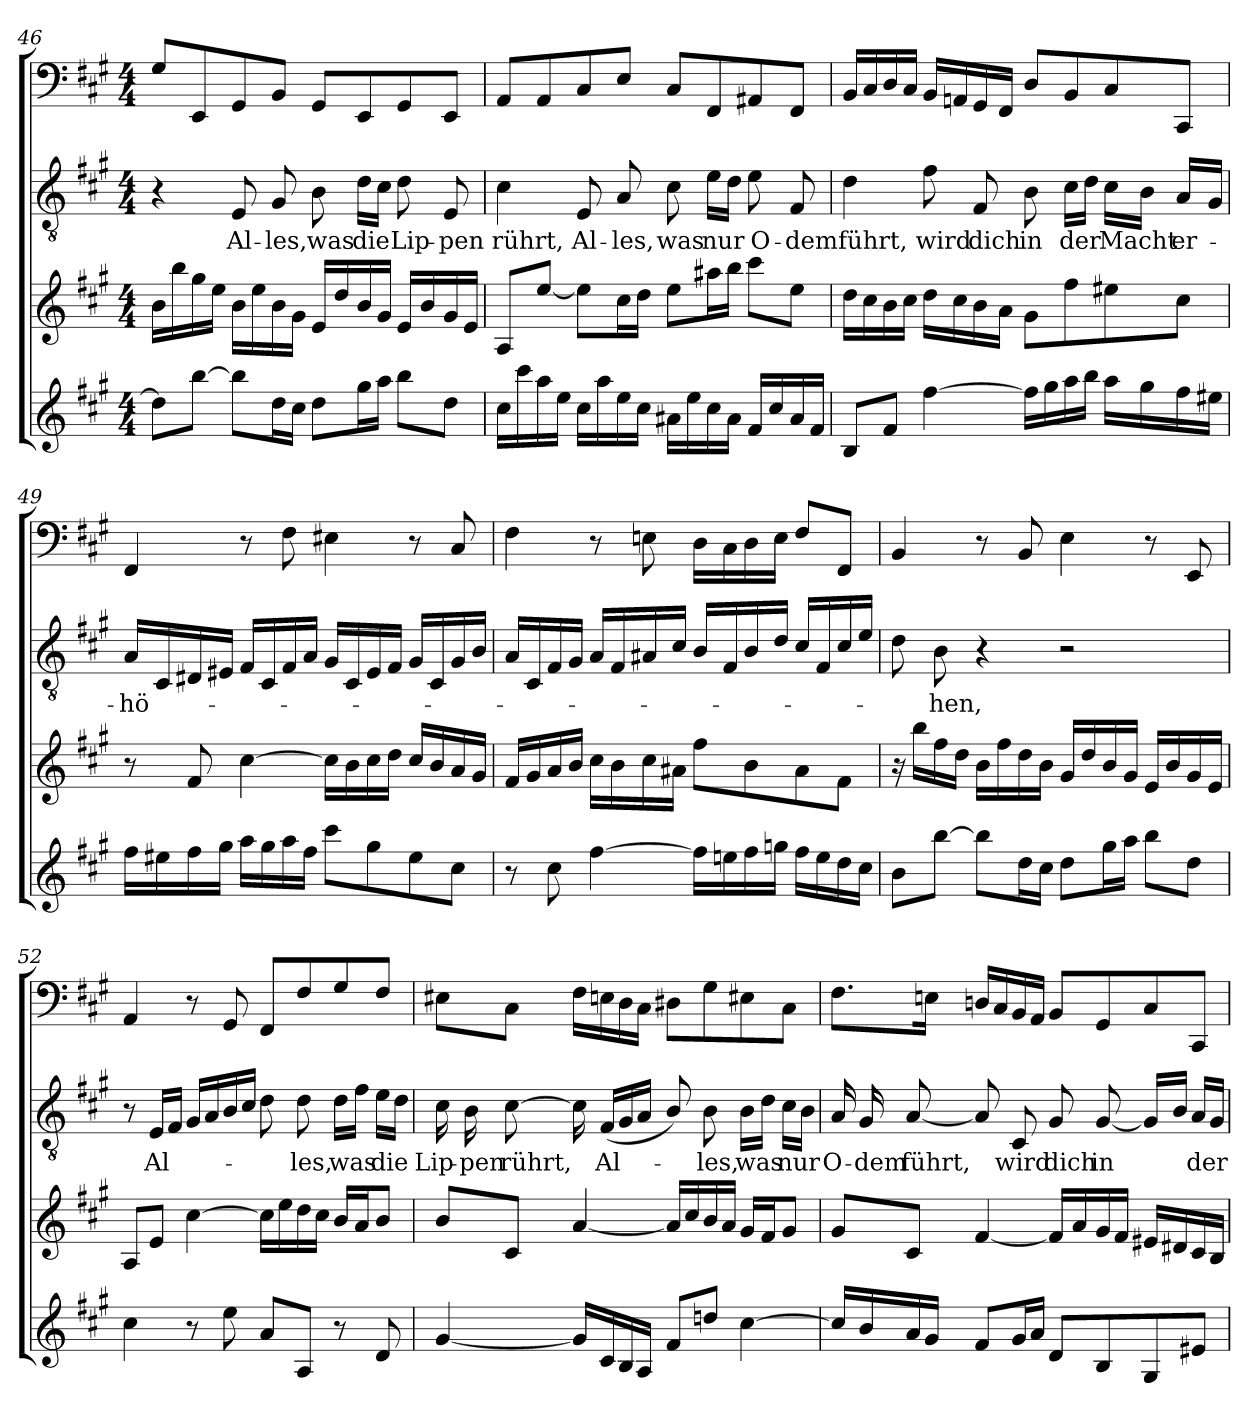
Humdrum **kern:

**kern	**kern	**kern	**text	**kern
*part4	*part3	*part2	*part2	*part1
*staff4	*staff3	*staff2	*staff2	*staff1
*clefG2	*clefG2	*clefGv2	*	*clefF4
*k[f#c#g#]	*k[f#c#g#]	*k[f#c#g#]	*	*k[f#c#g#]
*A:	*A:	*A:	*	*A:
*M4/4	*M4/4	*M4/4	*	*M4/4
=46	=46	=46	=46	=46
8dd\L]	16b\LL	4r	.	8G#/L
.	16bb\	.	.	.
[8bb\J	16gg#\	.	.	8EE/
.	16ee\JJ	.	.	.
8bb\L]	16b\LL	8E/	Al-	8GG#/
.	16ee\	.	.	.
16dd\L	16b\	8G#/	-les,	8BB/J
16cc#\JJ	16g#\JJ	.	.	.
8dd\L	16e/LL	8B\	was	8GG#/L
.	16dd/	.	.	.
16gg#\L	16b/	16d\LL	die	8EE/
16aa\JJ	16g#/JJ	16c#\JJ	.	.
8bb\L	16e/LL	8d\	Lip-	8GG#/
.	16b/	.	.	.
8dd\J	16g#/	8E/	-pen	8EE/J
.	16e/JJ	.	.	.
=47	=47	=47	=47	=47
16cc#\LL	8A/L	4c#\	rührt,	8AA/L
16ccc#\	.	.	.	.
16aa\	[8ee/J	.	.	8AA/
16ee\JJ	.	.	.	.
16cc#\LL	8ee\L]	8E/	Al-	8C#/
16aa\	.	.	.	.
16ee\	16cc#\L	8A/	-les,	8E/J
16cc#\JJ	16dd\JJ	.	.	.
16a#X\LL	8ee\L	8c#\	was	8C#/L
16ee\	.	.	.	.
16cc#\	16aa#X\L	16e\LL	nur	8FF#/
16a#\JJ	16bb\JJ	16d\JJ	.	.
16f#/LL	8ccc#\L	8e\	O-	8AA#X/
16cc#/	.	.	.	.
16a#/	8ee\J	8F#/	-dem	8FF#/J
16f#/JJ	.	.	.	.
=48	=48	=48	=48	=48
8B/L	16dd\LL	4d\	führt,	16BB/LL
.	16cc#\	.	.	16C#/
8f#/J	16b\	.	.	16D/
.	16cc#\JJ	.	.	16C#/JJ
[4ff#\	16dd\LL	8f#\	wird	16BB/LL
.	16cc#\	.	.	16AAn/
.	16b\	8F#/	dich	16GG#/
.	16a\JJ	.	.	16FF#/JJ
16ff#\LL]	8g#\L	8B\	in	8D/L
16gg#\	.	.	.	.
16aa\	8ff#\	16c#\LL	der	8BB/
16bb\JJ	.	16d\JJ	.	.
16aa\LL	8ee#X\	16c#\LL	Macht	8C#/
16gg#\	.	16B\JJ	.	.
16ff#\	8cc#\J	16A/LL	er-	8CC#/J
16ee#X\JJ	.	16G#/JJ	.	.
=49	=49	=49	=49	=49
16ff#\LL	8r	16A/LL	-hö-	4FF#/
16ee#X\	.	16C#/	.	.
16ff#\	8f#/	16D#X/	.	.
16gg#\JJ	.	16E#X/JJ	.	.
16aa\LL	[4cc#\	16F#/LL	.	8r
16gg#\	.	16C#/	.	.
16aa\	.	16F#/	.	8F#\
16ff#\JJ	.	16A/JJ	.	.
8ccc#\L	16cc#\LL]	16G#/LL	.	4E#X\
.	16b\	16C#/	.	.
8gg#\	16cc#\	16E#/	.	.
.	16dd\JJ	16F#/JJ	.	.
8ee#\	16cc#/LL	16G#/LL	.	8r
.	16b/	16C#/	.	.
8cc#\J	16a/	16G#/	.	8C#/
.	16g#/JJ	16B/JJ	.	.
=50	=50	=50	=50	=50
8r	16f#/LL	16A/LL	.	4F#\
.	16g#/	16C#/	.	.
8cc#\	16a/	16F#/	.	.
.	16b/JJ	16G#/JJ	.	.
[4ff#\	16cc#\LL	16A/LL	.	8r
.	16b\	16F#/	.	.
.	16cc#\	16A#X/	.	8En\
.	16a#X\JJ	16c#/JJ	.	.
16ff#\LL]	8ff#\L	16B/LL	.	16D\LL
16een\	.	16F#/	.	16C#\
16ff#\	8b\	16B/	.	16D\
16ggn\JJ	.	16d/JJ	.	16E\JJ
16ff#\LL	8a#\	16c#/LL	.	8F#/L
16ee\	.	16F#/	.	.
16dd\	8f#\J	16c#/	.	8FF#/J
16cc#\JJ	.	16e/JJ	.	.
=51	=51	=51	=51	=51
8b\L	16r	8d\	.	4BB/
.	16bb\LL	.	.	.
[8bb\J	16ff#\	8B\	-hen,	.
.	16dd\JJ	.	.	.
8bb\L]	16b\LL	4r	.	8r
.	16ff#\	.	.	.
16dd\L	16dd\	.	.	8BB/
16cc#\JJ	16b\JJ	.	.	.
8dd\L	16g#/LL	2r	.	4E\
.	16dd/	.	.	.
16gg#\L	16b/	.	.	.
16aa\JJ	16g#/JJ	.	.	.
8bb\L	16e/LL	.	.	8r
.	16b/	.	.	.
8dd\J	16g#/	.	.	8EE/
.	16e/JJ	.	.	.
=52	=52	=52	=52	=52
4cc#\	8A/L	8r	.	4AA/
.	8e/J	16E/LL	Al-	.
.	.	16F#/JJ	.	.
8r	[4cc#\	16G#/LL	.	8r
.	.	16A/	.	.
8ee\	.	16B/	.	8GG#/
.	.	16c#/JJ	.	.
8a/L	16cc#\LL]	8d\	.	8FF#/L
.	16ee\	.	.	.
8A/J	16dd\	8d\	-les,	8F#/
.	16cc#\JJ	.	.	.
8r	16b/LL	16d\LL	was	8G#/
.	16a/J	16f#\JJ	.	.
8d/	8b/J	16e\LL	die	8F#/J
.	.	16d\JJ	.	.
=53	=53	=53	=53	=53
[4g#/	8b/L	16c#\	Lip-	8E#X\L
.	.	16B\	-pen	.
.	8c#/J	[8c#\	rührt,	8C#\J
16g#/LL]	[4a/	16c#\]	.	16F#\LL
16c#/	.	(16F#/LL	Al-	16En\
16B/	.	16G#/	.	16D\
16A/JJ	.	16A/JJ	.	16C#\JJ
8f#/L	16a/LL]	8B/)	.	8D#X\L
.	16cc#/	.	.	.
8ddn/J	16b/	8B\	-les,	8G#\
.	16a/JJ	.	.	.
[4cc#\	16g#/LL	16B\LL	was	8E#X\
.	16f#/J	16d\JJ	.	.
.	8g#/J	16c#\LL	nur	8C#\J
.	.	16B\JJ	.	.
=54	=54	=54	=54	=54
16cc#/LL]	8g#/L	16A/	O-	8.F#\L
16b/	.	16G#/	-dem	.
16a/	8c#/J	[8A/	führt,	.
16g#/JJ	.	.	.	16En\Jk
8f#/L	[4f#/	8A/]	.	16Dn/LL
.	.	.	.	16C#/
16g#/L	.	8C#/	wird	16BB/
16a/JJ	.	.	.	16AA/JJ
8d/L	16f#/LL]	8G#/	dich	8BB/L
.	16a/	.	.	.
8B/	16g#/	[8G#/	in	8GG#/
.	16f#/JJ	.	.	.
8G#/	16e#X/LL	16G#/LL]	.	8C#/
.	16d#X/	16B/JJ	.	.
8e#X/J	16c#/	16A/LL	der	8CC#/J
.	16B/JJ	16G#/JJ	.	.
=	=	=	=	=
*-	*-	*-	*-	*-
